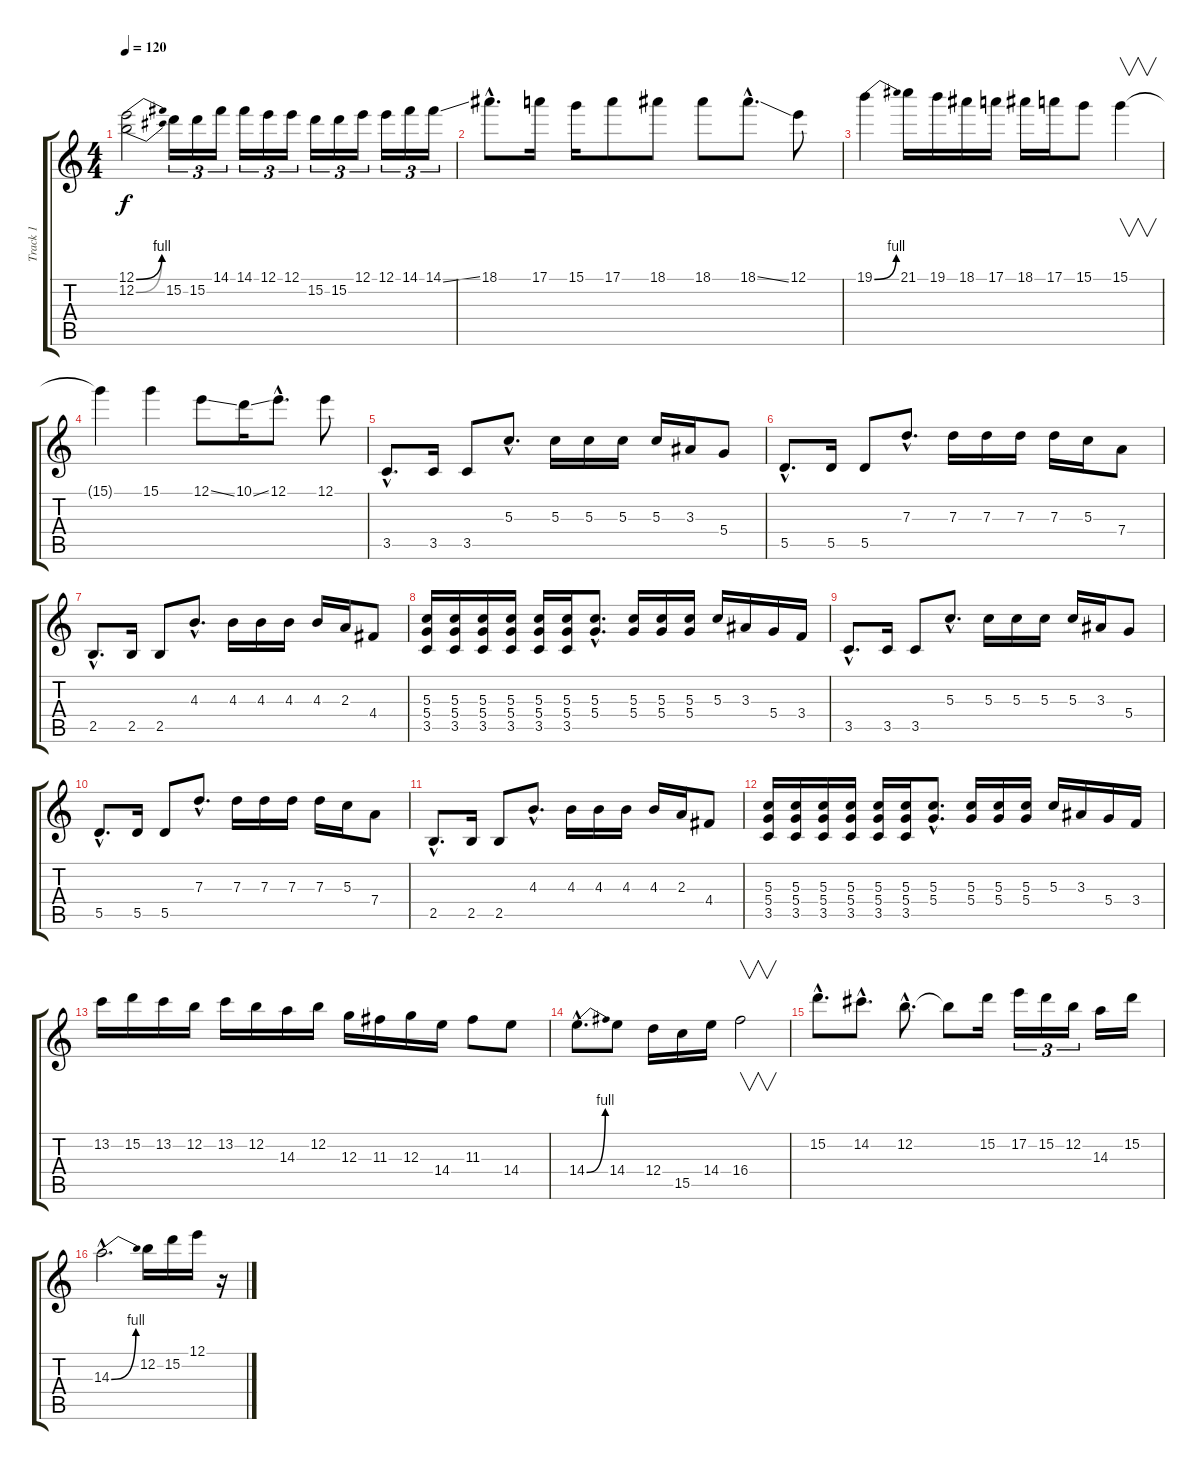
\track ("Track 1" "Track 1") {instrument acousticguitarsteel}
\staff {score tabs}
\tuning (E4 B3 G3 D3 A2 E2) {hide}
\ts (4 4)
\tempo 120
\clef g2
\ks c
(12.1{be (bend 0 0 60 4)} 12.2{be (bend 0 0 60 4)}).2{dy f} 15.2.16{tu (3 2)} 15.2.16{tu (3 2)} 14.1.16{tu (3 2)} 14.1.16{tu (3 2)} 12.1.16{tu (3 2)} 12.1.16{tu (3 2)} 15.2.16{tu (3 2)} 15.2.16{tu (3 2)} 12.1.16{tu (3 2)} 12.1.16{tu (3 2)} 14.1.16{tu (3 2)} 14.1{ss}.16{tu (3 2)} |
18.1{hac}.8{d} 17.1.16 15.1.16 17.1.8 18.1.8 18.1.8 18.1{ss hac}.8{d} 12.1.8 |
19.1{be (bend 0 0 60 4)}.4 21.1.16 19.1.16 18.1.16 17.1.16 18.1.16 17.1.16 15.1.8 15.1.4{v} |
15.1{t}.4 15.1.4 12.1{ss}.8 10.1{ss}.16 12.1{hac}.8{d} 12.1.8 |
3.5{hac}.8{d} 3.5.16 3.5.8 5.3{hac}.8{d} 5.3.16 5.3.16 5.3.16 5.3.16 3.3.16 5.4.8 |
5.5{hac}.8{d} 5.5.16 5.5.8 7.3{hac}.8{d} 7.3.16 7.3.16 7.3.16 7.3.16 5.3.16 7.4.8 |
2.5{hac}.8{d} 2.5.16 2.5.8 4.3{hac}.8{d} 4.3.16 4.3.16 4.3.16 4.3.16 2.3.16 4.4.8 |
(5.3 5.4 3.5).16 (5.3 5.4 3.5).16 (5.3 5.4 3.5).16 (5.3 5.4 3.5).16 (5.3 5.4 3.5).16 (5.3 5.4 3.5).16 (5.3{hac} 5.4{hac}).8{d} (5.3 5.4).16 (5.3 5.4).16 (5.3 5.4).16 5.3.16 3.3.16 5.4.16 3.4.16 |
3.5{hac}.8{d} 3.5.16 3.5.8 5.3{hac}.8{d} 5.3.16 5.3.16 5.3.16 5.3.16 3.3.16 5.4.8 |
5.5{hac}.8{d} 5.5.16 5.5.8 7.3{hac}.8{d} 7.3.16 7.3.16 7.3.16 7.3.16 5.3.16 7.4.8 |
2.5{hac}.8{d} 2.5.16 2.5.8 4.3{hac}.8{d} 4.3.16 4.3.16 4.3.16 4.3.16 2.3.16 4.4.8 |
(5.3 5.4 3.5).16 (5.3 5.4 3.5).16 (5.3 5.4 3.5).16 (5.3 5.4 3.5).16 (5.3 5.4 3.5).16 (5.3 5.4 3.5).16 (5.3{hac} 5.4{hac}).8{d} (5.3 5.4).16 (5.3 5.4).16 (5.3 5.4).16 5.3.16 3.3.16 5.4.16 3.4.16 |
13.2.16 15.2.16 13.2.16 12.2.16 13.2.16 12.2.16 14.3.16 12.2.16 12.3.16 11.3.16 12.3.16 14.4.16 11.3.8 14.4.8 |
14.4{be (bend 0 0 60 4) hac}.8{d} 14.4.8 12.4.16 15.5.16 14.4.16 16.4.2{v} |
15.2{hac}.8{d} 14.2{hac}.8{d} 12.2{hac}.8{d} 12.2{t}.8 15.2.16 17.2.16{tu (3 2)} 15.2.16{tu (3 2)} 12.2.16{tu (3 2)} 14.3.16 15.2.16 |
14.3{be (bend 0 0 60 4) hac}.2{d} 12.2.16 15.2.16 12.1.16 r.16
